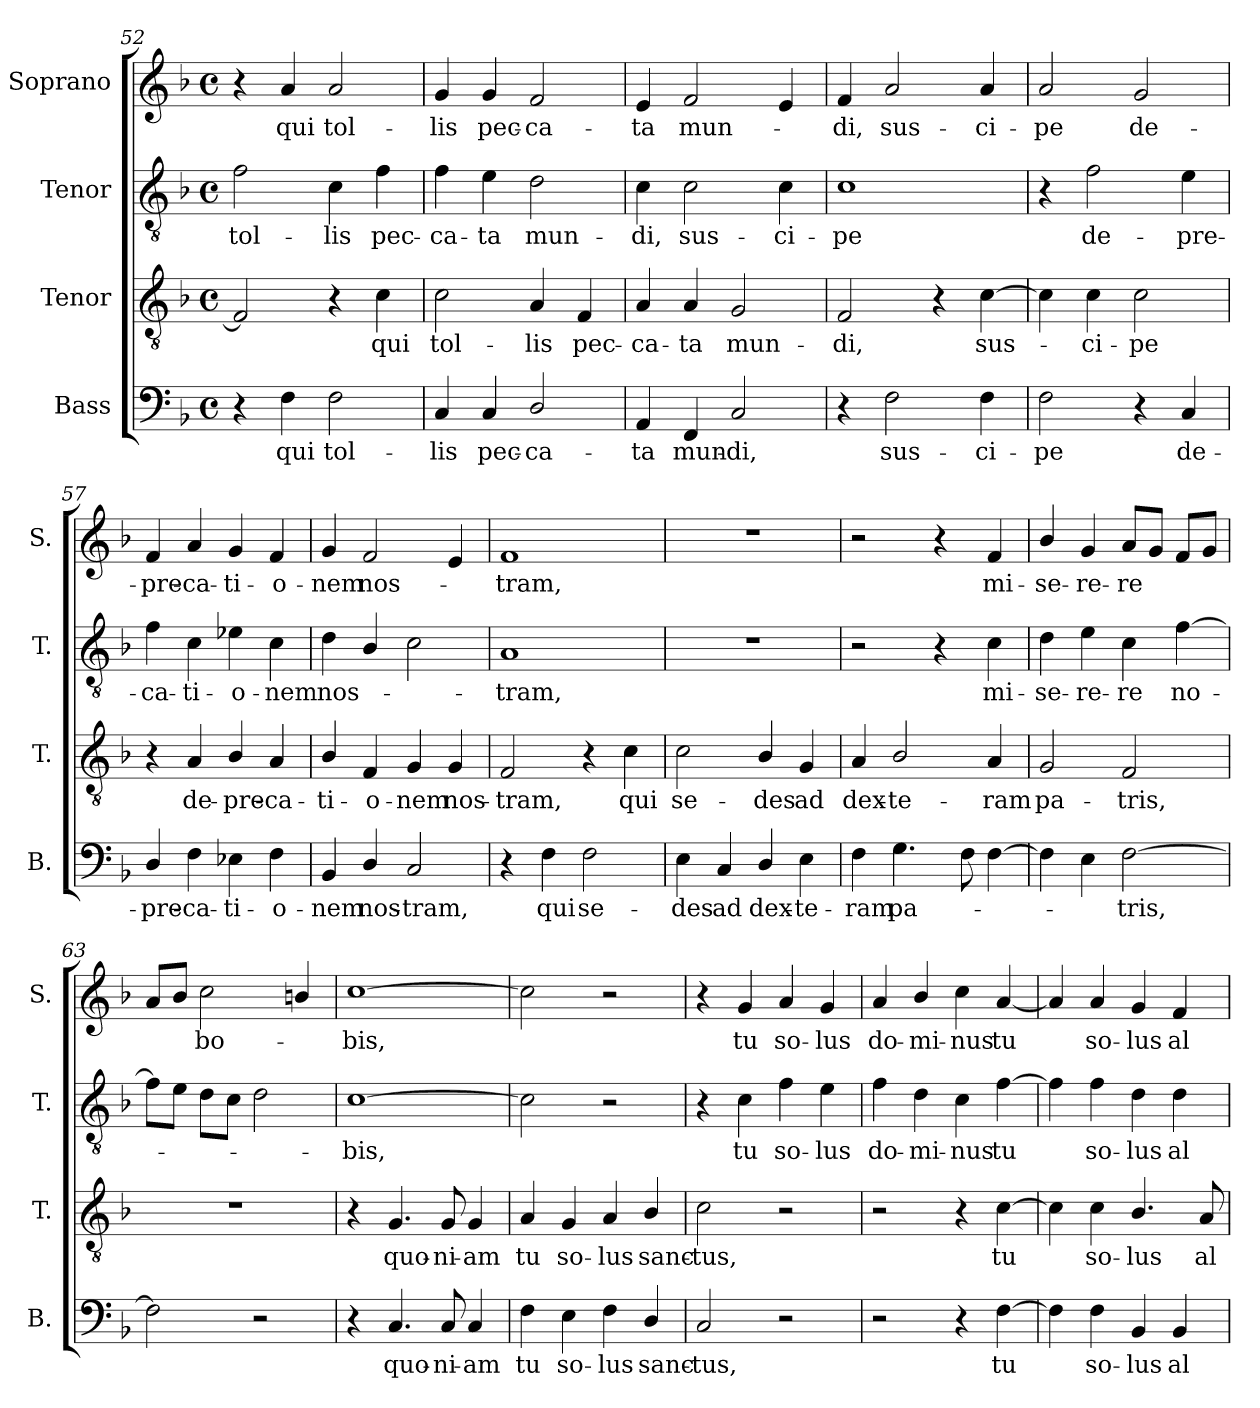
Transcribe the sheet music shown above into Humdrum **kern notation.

**kern	**text	**kern	**text	**kern	**text	**kern	**text
*part4	*part4	*part3	*part3	*part2	*part2	*part1	*part1
*staff4	*staff4	*staff3	*staff3	*staff2	*staff2	*staff1	*staff1
*I"Bass	*	*I"Tenor	*	*I"Tenor	*	*I"Soprano	*
*I'B.	*	*I'T.	*	*I'T.	*	*I'S.	*
*clefF4	*	*clefGv2	*	*clefGv2	*	*clefG2	*
*	*	*ITrd7c12	*	*ITrd7c12	*	*	*
*k[b-]	*	*k[b-]	*	*k[b-]	*	*k[b-]	*
*F:	*	*F:	*	*F:	*	*F:	*
*M4/4	*	*M4/4	*	*M4/4	*	*M4/4	*
*met(c)	*	*met(c)	*	*met(c)	*	*met(c)	*
=52	=52	=52	=52	=52	=52	=52	=52
!	!	!	!	!	!LO:LY:b	!	!
4r	.	2FF/]	.	2F\	tol-	4r	.
!	!LO:LY:b	!	!	!	!	!	!LO:LY:b
4F\	qui	.	.	.	.	4a/	qui
!	!LO:LY:b	!	!	!	!LO:LY:b	!	!LO:LY:b
2F\	tol-	4r	.	4C\	-lis	2a/	tol-
!	!	!	!LO:LY:b	!	!LO:LY:b	!	!
.	.	4C\	qui	4F\	pec-	.	.
=53	=53	=53	=53	=53	=53	=53	=53
!	!LO:LY:b	!	!LO:LY:b	!	!LO:LY:b	!	!LO:LY:b
4C/	-lis	2C\	tol-	4F\	-ca-	4g/	-lis
!	!LO:LY:b	!	!	!	!LO:LY:b	!	!LO:LY:b
4C/	pec-	.	.	4E\	-ta	4g/	pec-
!	!LO:LY:b	!	!LO:LY:b	!	!LO:LY:b	!	!LO:LY:b
2D/	-ca-	4AA/	-lis	2D\	mun-	2f/	-ca-
!	!	!	!LO:LY:b	!	!	!	!
.	.	4FF/	pec-	.	.	.	.
=54	=54	=54	=54	=54	=54	=54	=54
!	!LO:LY:b	!	!LO:LY:b	!	!LO:LY:b	!	!LO:LY:b
4AA/	-ta	4AA/	-ca-	4C\	-di,	4e/	-ta
!	!LO:LY:b	!	!LO:LY:b	!	!LO:LY:b	!	!LO:LY:b
4FF/	mun-	4AA/	-ta	2C\	sus-	2f/	mun-
!	!LO:LY:b	!	!LO:LY:b	!	!	!	!
2C/	-di,	2GG/	mun-	.	.	.	.
!	!	!	!	!	!LO:LY:b	!	!
.	.	.	.	4C\	-ci-	4e/	.
=55	=55	=55	=55	=55	=55	=55	=55
!	!	!	!LO:LY:b	!	!LO:LY:b	!	!LO:LY:b
4r	.	2FF/	-di,	1C	-pe	4f/	-di,
!	!LO:LY:b	!	!	!	!	!	!LO:LY:b
2F\	sus-	.	.	.	.	2a/	sus-
.	.	4r	.	.	.	.	.
!	!LO:LY:b	!	!LO:LY:b	!	!	!	!LO:LY:b
4F\	-ci-	[4C\	sus-	.	.	4a/	-ci-
=56	=56	=56	=56	=56	=56	=56	=56
!	!LO:LY:b	!	!	!	!	!	!LO:LY:b
2F\	-pe	4C\]	.	4r	.	2a/	-pe
!	!	!	!LO:LY:b	!	!LO:LY:b	!	!
.	.	4C\	-ci-	2F\	de-	.	.
!	!	!	!LO:LY:b	!	!	!	!LO:LY:b
4r	.	2C\	-pe	.	.	2g/	de-
!	!LO:LY:b	!	!	!	!LO:LY:b	!	!
4C/	de-	.	.	4E\	-pre-	.	.
=57	=57	=57	=57	=57	=57	=57	=57
!	!LO:LY:b	!	!	!	!LO:LY:b	!	!LO:LY:b
4D/	-pre-	4r	.	4F\	-ca-	4f/	-pre-
!	!LO:LY:b	!	!LO:LY:b	!	!LO:LY:b	!	!LO:LY:b
4F\	-ca-	4AA/	de-	4C\	-ti-	4a/	-ca-
!	!LO:LY:b	!	!LO:LY:b	!	!LO:LY:b	!	!LO:LY:b
4E-X\	-ti-	4BB-/	-pre-	4E-X\	-o-	4g/	-ti-
!	!LO:LY:b	!	!LO:LY:b	!	!LO:LY:b	!	!LO:LY:b
4F\	-o-	4AA/	-ca-	4C\	-nem	4f/	-o-
=58	=58	=58	=58	=58	=58	=58	=58
!	!LO:LY:b	!	!LO:LY:b	!	!LO:LY:b	!	!LO:LY:b
4BB-/	-nem	4BB-/	-ti-	4D\	nos-	4g/	-nem
!	!LO:LY:b	!	!LO:LY:b	!	!	!	!LO:LY:b
4D/	nos-	4FF/	-o-	4BB-/	.	2f/	nos-
!	!LO:LY:b	!	!LO:LY:b	!	!	!	!
2C/	-tram,	4GG/	-nem	2C\	.	.	.
!	!	!	!LO:LY:b	!	!	!	!
.	.	4GG/	nos-	.	.	4e/	.
=59	=59	=59	=59	=59	=59	=59	=59
!	!	!	!LO:LY:b	!	!LO:LY:b	!	!LO:LY:b
4r	.	2FF/	-tram,	1AA	-tram,	1f	-tram,
!	!LO:LY:b	!	!	!	!	!	!
4F\	qui	.	.	.	.	.	.
!	!LO:LY:b	!	!	!	!	!	!
2F\	se-	4r	.	.	.	.	.
!	!	!	!LO:LY:b	!	!	!	!
.	.	4C\	qui	.	.	.	.
=60	=60	=60	=60	=60	=60	=60	=60
!	!LO:LY:b	!	!LO:LY:b	!	!	!	!
4E\	-des	2C\	se-	1r	.	1r	.
!	!LO:LY:b	!	!	!	!	!	!
4C/	ad	.	.	.	.	.	.
!	!LO:LY:b	!	!LO:LY:b	!	!	!	!
4D/	dex-	4BB-/	-des	.	.	.	.
!	!LO:LY:b	!	!LO:LY:b	!	!	!	!
4E\	-te-	4GG/	ad	.	.	.	.
=61	=61	=61	=61	=61	=61	=61	=61
!	!LO:LY:b	!	!LO:LY:b	!	!	!	!
4F\	-ram	4AA/	dex-	2r	.	2r	.
!	!LO:LY:b	!	!LO:LY:b	!	!	!	!
4.G\	pa-	2BB-/	-te-	.	.	.	.
.	.	.	.	4r	.	4r	.
8F\	.	.	.	.	.	.	.
!	!	!	!LO:LY:b	!	!LO:LY:b	!	!LO:LY:b
[4F\	.	4AA/	-ram	4C\	mi-	4f/	mi-
=62	=62	=62	=62	=62	=62	=62	=62
!	!	!	!LO:LY:b	!	!LO:LY:b	!	!LO:LY:b
4F\]	.	2GG/	pa-	4D\	-se-	4b-/	-se-
!	!	!	!	!	!LO:LY:b	!	!LO:LY:b
4E\	.	.	.	4E\	-re-	4g/	-re-
!	!LO:LY:b	!	!LO:LY:b	!	!LO:LY:b	!	!LO:LY:b
[2F\	-tris,	2FF/	-tris,	4C\	-re	8a/L	-re
.	.	.	.	.	.	8g/J	.
!	!	!	!	!	!LO:LY:b	!	!
.	.	.	.	[4F\	no-	8f/L	.
.	.	.	.	.	.	8g/J	.
=63	=63	=63	=63	=63	=63	=63	=63
2F\]	.	1r	.	8F\L]	.	8a/L	.
.	.	.	.	8E\J	.	8b-/J	.
!	!	!	!	!	!	!	!LO:LY:b
.	.	.	.	8D\L	.	2cc\	bo-
.	.	.	.	8C\J	.	.	.
2r	.	.	.	2D\	.	.	.
.	.	.	.	.	.	4bn/	.
=64	=64	=64	=64	=64	=64	=64	=64
!	!	!	!	!	!LO:LY:b	!	!LO:LY:b
4r	.	4r	.	[1C	-bis,	[1cc	-bis,
!	!LO:LY:b	!	!LO:LY:b	!	!	!	!
4.C/	quo-	4.GG/	quo-	.	.	.	.
!	!LO:LY:b	!	!LO:LY:b	!	!	!	!
8C/	-ni-	8GG/	-ni-	.	.	.	.
!	!LO:LY:b	!	!LO:LY:b	!	!	!	!
4C/	-am	4GG/	-am	.	.	.	.
=65	=65	=65	=65	=65	=65	=65	=65
!	!LO:LY:b	!	!LO:LY:b	!	!	!	!
4F\	tu	4AA/	tu	2C\]	.	2cc\]	.
!	!LO:LY:b	!	!LO:LY:b	!	!	!	!
4E\	so-	4GG/	so-	.	.	.	.
!	!LO:LY:b	!	!LO:LY:b	!	!	!	!
4F\	-lus	4AA/	-lus	2r	.	2r	.
!	!LO:LY:b	!	!LO:LY:b	!	!	!	!
4D/	sanc-	4BB-/	sanc-	.	.	.	.
=66	=66	=66	=66	=66	=66	=66	=66
!	!LO:LY:b	!	!LO:LY:b	!	!	!	!
2C/	-tus,	2C\	-tus,	4r	.	4r	.
!	!	!	!	!	!LO:LY:b	!	!LO:LY:b
.	.	.	.	4C\	tu	4g/	tu
!	!	!	!	!	!LO:LY:b	!	!LO:LY:b
2r	.	2r	.	4F\	so-	4a/	so-
!	!	!	!	!	!LO:LY:b	!	!LO:LY:b
.	.	.	.	4E\	-lus	4g/	-lus
=67	=67	=67	=67	=67	=67	=67	=67
!	!	!	!	!	!LO:LY:b	!	!LO:LY:b
2r	.	2r	.	4F\	do-	4a/	do-
!	!	!	!	!	!LO:LY:b	!	!LO:LY:b
.	.	.	.	4D\	-mi-	4b-/	-mi-
!	!	!	!	!	!LO:LY:b	!	!LO:LY:b
4r	.	4r	.	4C\	-nus	4cc\	-nus
!	!LO:LY:b	!	!LO:LY:b	!	!LO:LY:b	!	!LO:LY:b
[4F\	tu	[4C\	tu	[4F\	tu	[4a/	tu
=68	=68	=68	=68	=68	=68	=68	=68
4F\]	.	4C\]	.	4F\]	.	4a/]	.
!	!LO:LY:b	!	!LO:LY:b	!	!LO:LY:b	!	!LO:LY:b
4F\	so-	4C\	so-	4F\	so-	4a/	so-
!	!LO:LY:b	!	!LO:LY:b	!	!LO:LY:b	!	!LO:LY:b
4BB-/	-lus	4.BB-/	-lus	4D\	-lus	4g/	-lus
!	!LO:LY:b	!	!	!	!LO:LY:b	!	!LO:LY:b
4BB-/	al-	.	.	4D\	al-	4f/	al-
!	!	!	!LO:LY:b	!	!	!	!
.	.	8AA/	al-	.	.	.	.
=	=	=	=	=	=	=	=
*-	*-	*-	*-	*-	*-	*-	*-
